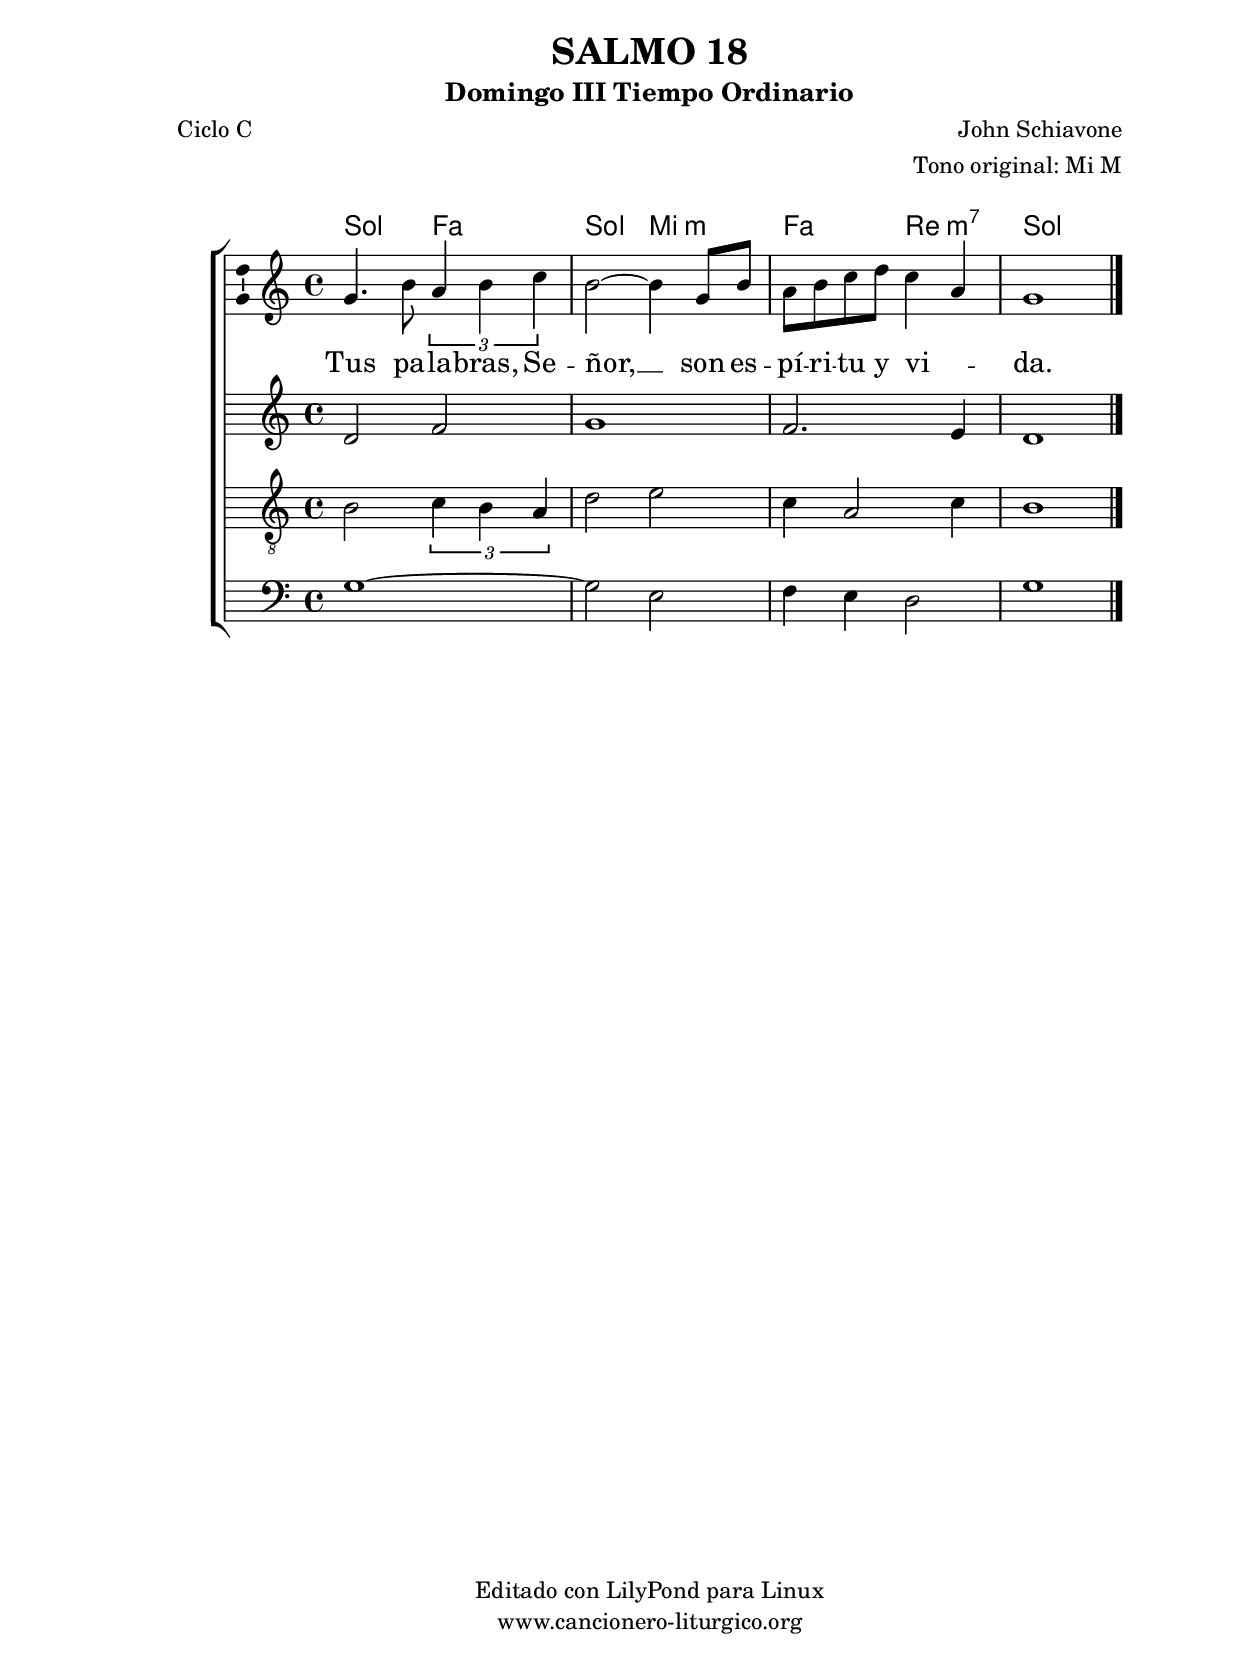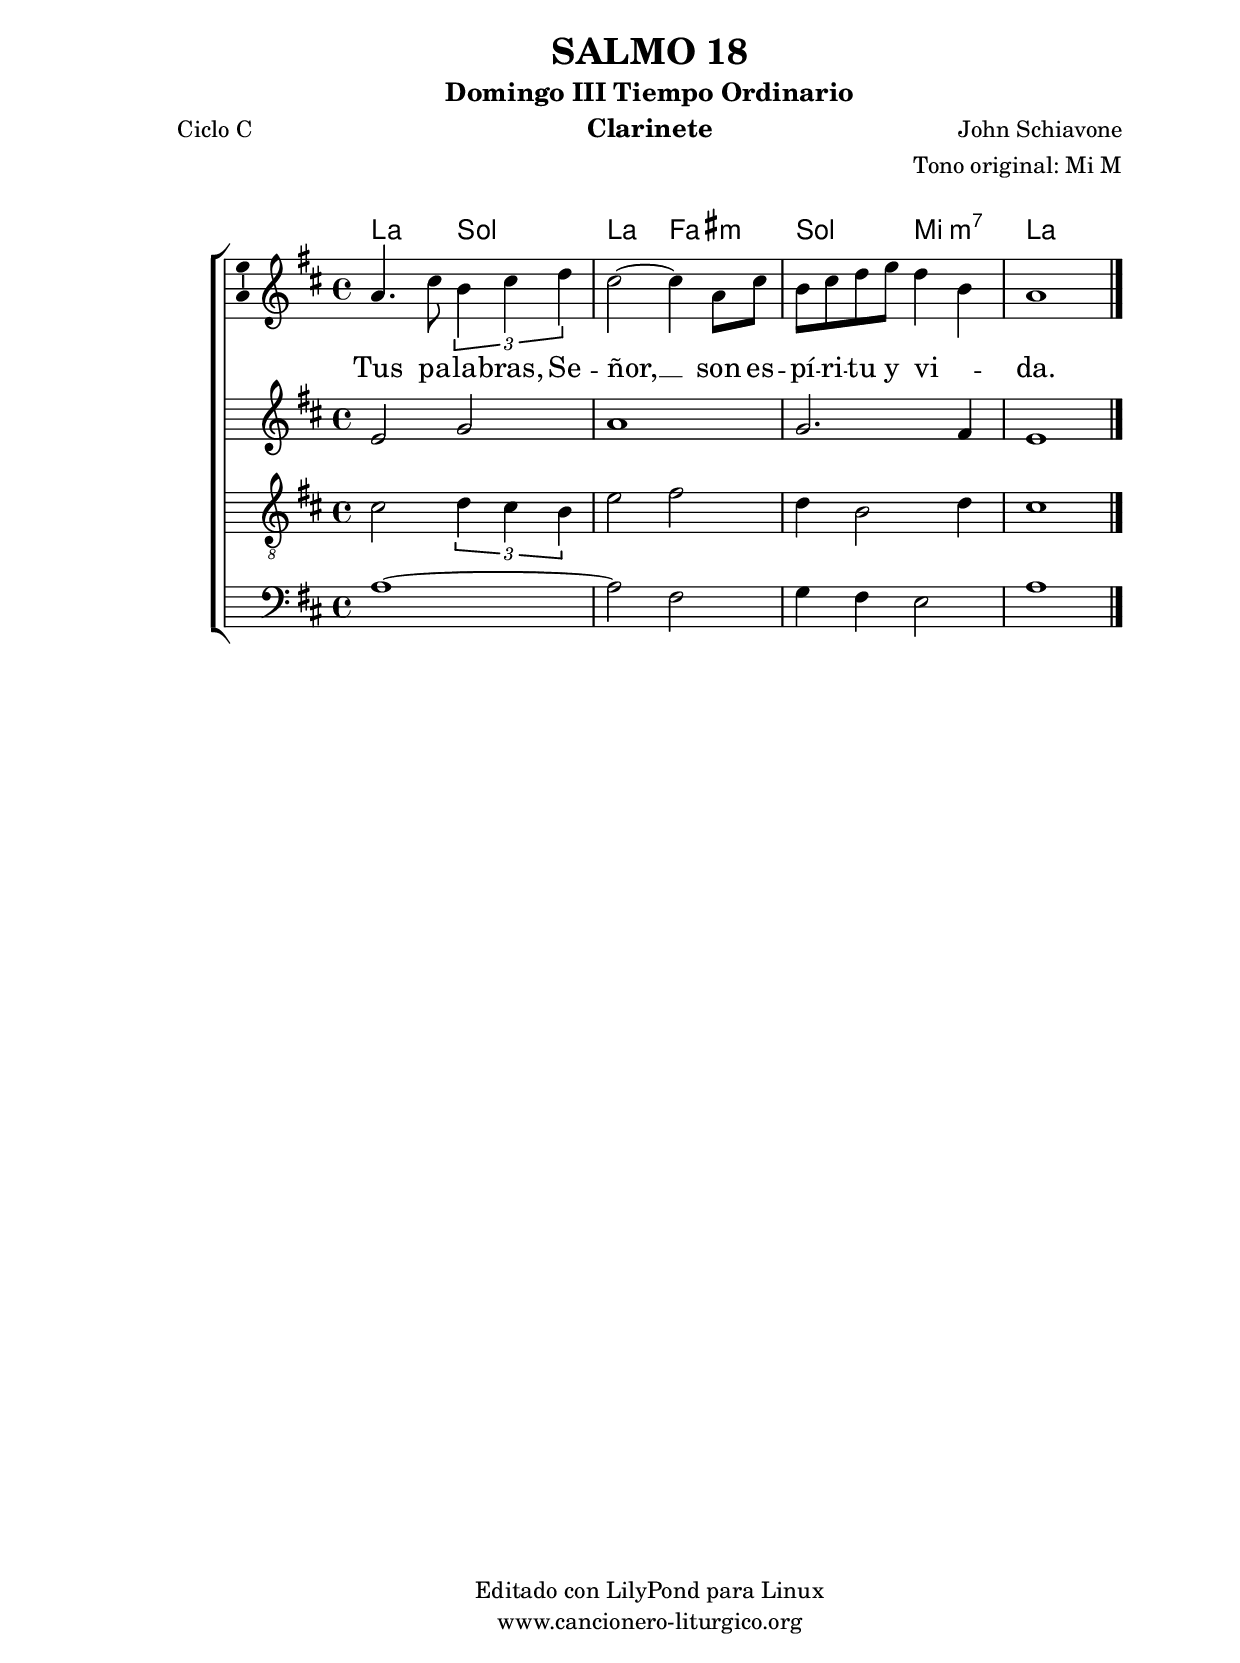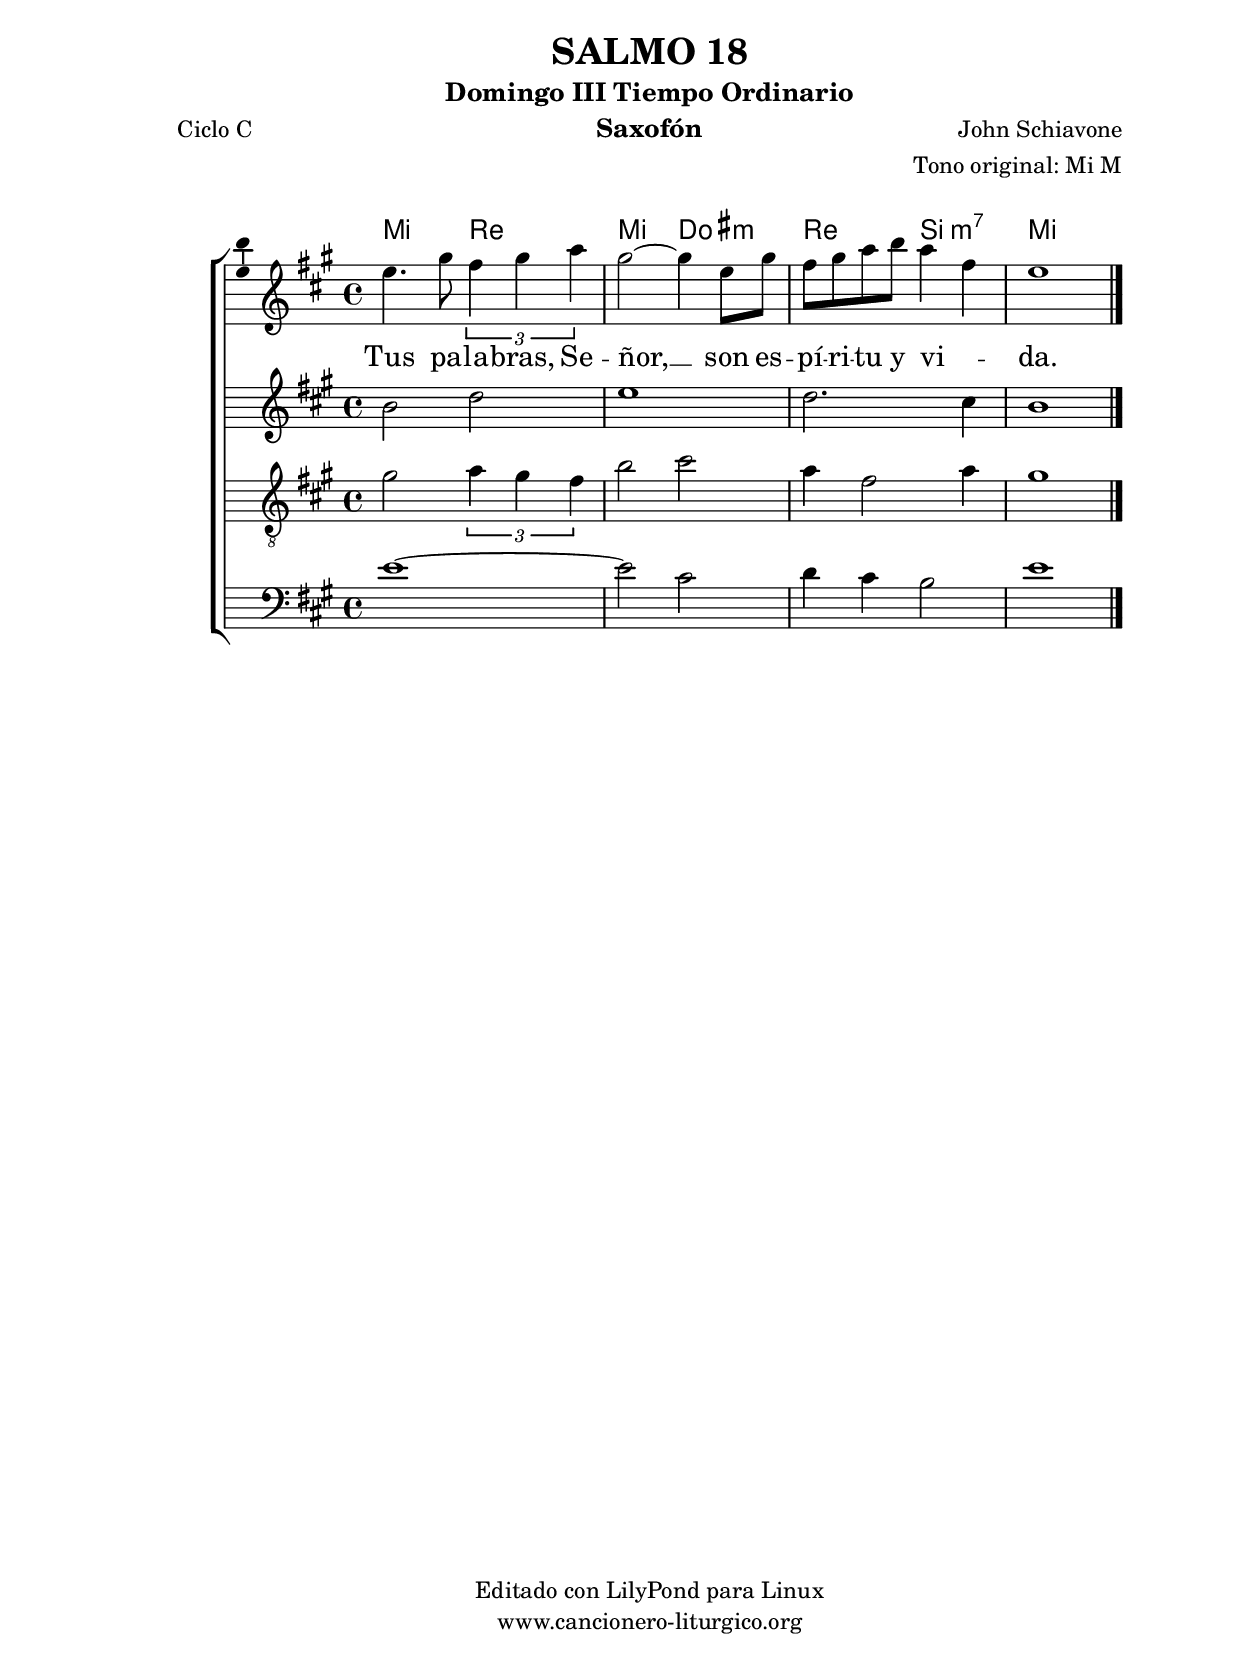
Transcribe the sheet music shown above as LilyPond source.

%
%para convertir .midi en .wav:
%timidity filename.midi -Ow -o finename.wav
%
%
%Para convertir de .wav a .mp3:
%lame -h -m j filename.wav
%
%
%para escuchar el midi:
%timidity nombrefichero.midi
%


%versión de lilypond para la que se ha escrito esta partitura:
\version "2.16.0"

	%Tamaño papel
	#(set-default-paper-size "a4")
	%Tamaño partitura
	#(set-global-staff-size 20)
	%No responde al pulsar sobre una nota
	#(ly:set-option 'point-and-click #f)

%parámetros del encabezamiento:
\header {
	title = "SALMO 18"
	subtitle = "Domingo III Tiempo Ordinario"
	composer = "John Schiavone"
	poet = "Ciclo C"
	meter = ""
	arranger = "Tono original: Mi M"
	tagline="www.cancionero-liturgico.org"
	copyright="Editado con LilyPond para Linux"
	tiempo = "Ordinario"
	usos = "Salmo"
	letra = "Tus palabras, Señor, son espíritu y vida."
	}

%parámetros asociados al papel:
\paper  {
	oddHeaderMarkup = \markup {\fill-line { \on-the-fly #not-first-page \fromproperty #'header:title \on-the-fly #not-first-page \fromproperty #'header:composer }}
	evenHeaderMarkup = \markup {\fill-line { \fromproperty #'header:composer \fromproperty #'header:title }}
	#(set-paper-size "a4")
	print-page-number = ##f
	first-page-number = 1
	print-first-page-number = ##f
%	head-separation = 3.0 \cm
	top-margin = 2.0 \cm
	bottom-margin = 0.5\cm
%%%	bottom-margin = -1.0\cm
	left-margin = 3.0 \cm
	line-width = 16.0 \cm 
	indent = 8\mm
	interscoreline = 2.\mm
	between-system-space = 15\mm
%	para que las partituras no llenen la hoja:
	ragged-bottom = ##t
%	idem para la última hoja:
	ragged-last-bottom = ##f
%	para que las partituras llenen el ancho del papel:
	ragged-last = ##f
	after-title-space = 2.5 \cm
%page-count=1
%system-count=8

	%Flexible Vertical Spacing
%	markup-markup-spacing =
%	#'((basic-distance . 15) (minimum-distance . 15) (padding . 3))
	markup-system-spacing =
	#'((basic-distance . 15) (minimum-distance . 15) (padding . 3))
	system-system-spacing =
	#'((basic-distance . 15) (minimum-distance . 15) (padding . 3))
	score-system-spacing =
	#'((basic-distance . 15) (minimum-distance . 15) (padding . 5))
%	top-system-spacing = % header
%	#'((basic-distance . 8) (minimum-distance . 0) (padding . 3))
%	top-markup-spacing =
%	#'((basic-distance . 20) (minimum-distance . 20) (padding . 3))
	last-bottom-spacing = % footer
	#'((basic-distance . 5) (minimum-distance . 5) (padding . 3))
%	score-markup-spacing =
%	#'((basic-distance . 16) (minimum-distance . 13) (padding . 3))

	}


%parámetros que afectan a toda la partitura:
global =  {
	%clave de sol (G):
	\clef G
	%armadura:
	\transpose e g
	\key a \major
	\tempo 4=80
	\set Score.tempoHideNote = ##t
	}


acordes = {
	\italianChords
	\chordmode {
	\transpose e g
{
e2 d e cis:m d4 d b2:m7 e1
	}
	}
}


melodia = 
	\transpose e g
{
	\relative c'{
	\time 4/4

e4. gis8 \times 2/3 { fis4 gis a }
gis2~gis4 e8 gis
fis8 gis a b a4 fis
e1

	\bar "|."
	}
	}

melodiados = 
	\transpose e g
{
	\relative c'{
	\time 4/4

b2 d
e1
d2. cis4
b1

	\bar "|."
	}
	}


melodiatres = 
	\transpose e g
{
	\relative c'{

%clave de sol octava baja (G_8):
\clef "G_8"

	\time 4/4

gis2 \times 2/3 { a4 gis fis }
b2 cis
a4 fis2 a4
gis1

	\bar "|."
	}
	}

melodiacuatro = 
	\transpose e g
{
	\relative c{

%clave de fa (F):
\clef F
%clave de sol octava baja (G_8):
%\clef "G_8"

	\time 4/4

e1~
e2 cis
d4 cis b2
e1

	\bar "|."
	}
	}

texto = \lyricmode {
Tus pa -- la -- bras, Se -- ñor, __ son es -- pí -- ri -- tu y vi -- _ da.
	}


acordesStaff = \context ChordNames = acordesStaff <<
	\set chordChanges = ##t
	\acordes
	>>


vozStaff = \context Voice = vozStaff
\with {\consists "Ambitus_engraver"}
<<
%	\set Staff.instrumentName = ""
%	\set Staff.shortInstrumentName = ""
%	\set Staff.midiInstrument = #"clarinet"
%	\set Staff.midiInstrument = #"cello"
%	\set Staff.midiInstrument = #"flute"
	\set Staff.midiInstrument = #"electric guitar (jazz)"
%	\set Staff.midiInstrument = #"english horn"
%	\set Staff.midiInstrument = #"violin"
%	\set Staff.midiInstrument = #"glockenspiel"
	\set Staff.midiMinimumVolume = #0.7
	\set Staff.midiMaximumVolume = #0.9
	\global
	\melodia
	>>

vozdosStaff = \context Voice = vozdosStaff
<<
%	\set Staff.instrumentName = "Clarinete 1"
%	\set Staff.shortInstrumentName = "C1"
	\override Staff.StaffSymbol #'staff-space = #(magstep -0.35)
	\set Staff.midiInstrument = #"english horn"
	\set Staff.midiMinimumVolume = #0.4
	\set Staff.midiMaximumVolume = #0.5
	\global
	\melodiados
	>>

voztresStaff = \context Voice = voztresStaff
<<
%	\set Staff.instrumentName = "Clarinete 2"
%	\set Staff.shortInstrumentName = "C2"
	\override Staff.StaffSymbol #'staff-space = #(magstep -0.35)
	\set Staff.midiInstrument = #"violin"
	\set Staff.midiMinimumVolume = #0.4
	\set Staff.midiMaximumVolume = #0.5
	\global
	\melodiatres
	>>

vozcuatroStaff = \context Voice = vozcuatroStaff
<<
%	\set Staff.instrumentName = "Saxofón"
%	\set Staff.shortInstrumentName = "S"
%	\set Staff.instrumentName = "Bajo"
%	\set Staff.shortInstrumentName = "B"
	\override Staff.StaffSymbol #'staff-space = #(magstep -0.35)
	\set Staff.midiInstrument = #"electric bass (finger)"
	\set Staff.midiMinimumVolume = #0.9
	\set Staff.midiMaximumVolume = #0.9
%Cambio tono para saxofón (DESDE tono de clarinete)
%El segundo comando escribe la partitura en el tono del saxofón
%El primer comando hace que el fichero midi, a pesar de lo anterior, suene en el mismo tono que el resto de la partitura
%%%%%\transposition f'
%%%%%\transpose d a,
{
	\global
	\melodiacuatro
}
	>>

textoStaff = \context Lyrics = textoStaff <<
	\lyricsto vozStaff \texto
	>>


\book {
	\score {
		\context ChoirStaff {
%			\override StaffGroup.SystemStartBracket #'collapse-height = #1
%			\override Score.SystemStartBar #'collapse-height = #1
			<<
			\acordesStaff
			\vozStaff
			\textoStaff
			\vozdosStaff
			\voztresStaff
			\vozcuatroStaff
			>>
			}
		\layout {
	    		\context {
				\Lyrics
				\override LyricText #'font-size = #2
				}
	   		 \context {
				\Score
				%fontSize = #3
				\override StaffSymbol #'staff-space = #(magstep +3)
				%\override Beam #'thickness = #0.55
				%\override SpacingSpanner #'spacing-increment = #1.0
				%\override Slur #'height-limit = #1.5
				}
			}
		}
	\score {
		\unfoldRepeats
		\context ChoirStaff {
			<<
			\acordesStaff
			\vozStaff
			\vozdosStaff
			\voztresStaff
			\vozcuatroStaff
			>>
			}
		\midi {
	  		\context {
	  			\Score
				tempoWholesPerMinute = #(ly:make-moment 70 4)
				}
			}
		}
	}

%Partitura para clarinete
#(define output-suffix "C")
\book {
	\header{
		instrument = "Clarinete"
		}
	\score {
		\context ChoirStaff {
%			\override StaffGroup.SystemStartBracket #'collapse-height = #1
%			\override Score.SystemStartBar #'collapse-height = #1
\transpose c d
			<<
			\acordesStaff
			\vozStaff
			\textoStaff
			\vozdosStaff
			\voztresStaff
			\vozcuatroStaff
			>>
			}
		\layout {
	    		\context {
				\Lyrics
				\override LyricText #'font-size = #2
				}
	   		 \context {
				\Score
				%fontSize = #3
				\override StaffSymbol #'staff-space = #(magstep +3)
				%\override Beam #'thickness = #0.55
				%\override SpacingSpanner #'spacing-increment = #1.0
				%\override Slur #'height-limit = #1.5
				}
			}
		}
	}

%Partitura para saxofón
#(define output-suffix "S")
\book {
	\header{
		instrument = "Saxofón"
		}
	\score {
		\context ChoirStaff {
%			\override StaffGroup.SystemStartBracket #'collapse-height = #1
%			\override Score.SystemStartBar #'collapse-height = #1
\transpose c a
			<<
			\acordesStaff
			\vozStaff
			\textoStaff
			\vozdosStaff
			\voztresStaff
			\vozcuatroStaff
			>>
			}
		\layout {
	    		\context {
				\Lyrics
				\override LyricText #'font-size = #2
				}
	   		 \context {
				\Score
				%fontSize = #3
				\override StaffSymbol #'staff-space = #(magstep +3)
				%\override Beam #'thickness = #0.55
				%\override SpacingSpanner #'spacing-increment = #1.0
				%\override Slur #'height-limit = #1.5
				}
			}
		}
	}

